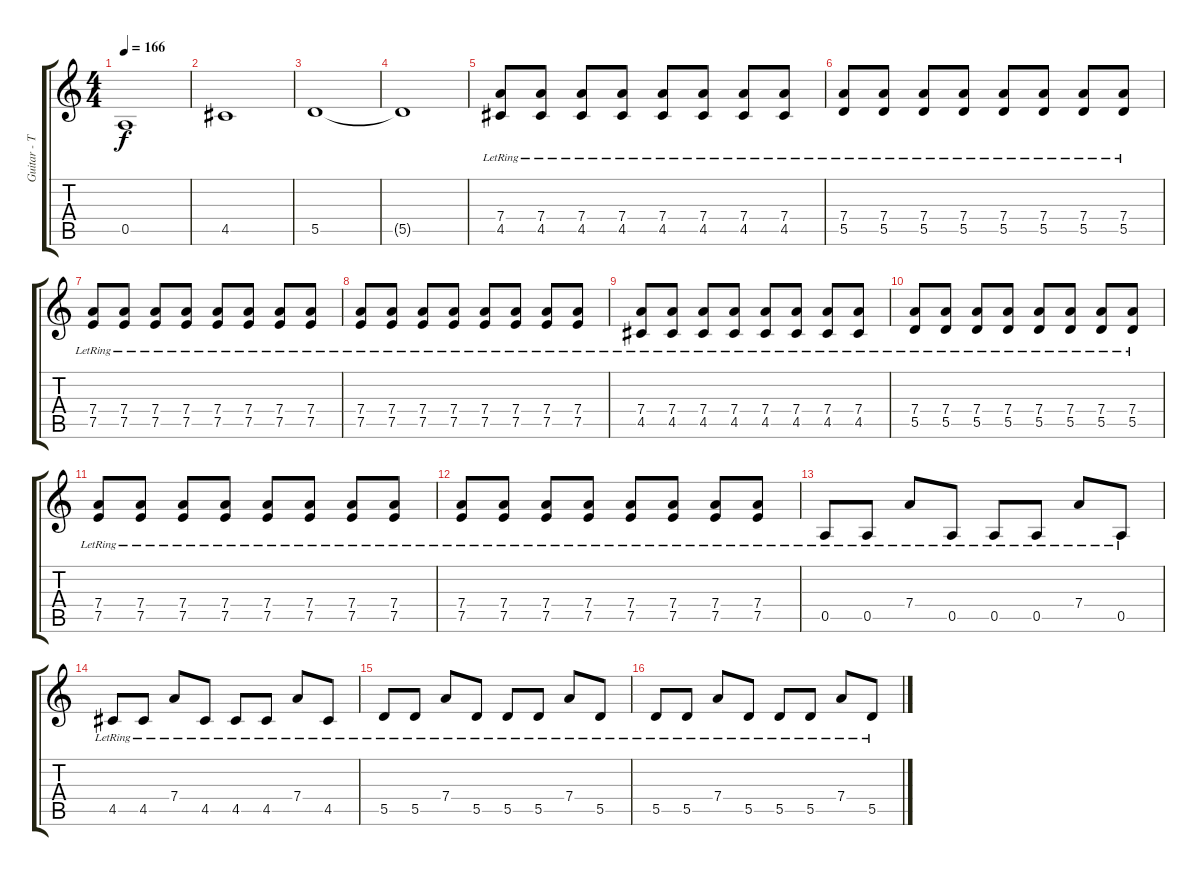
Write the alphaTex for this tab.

\track ("Guitar - Tom DeLonge" "Guitar - T") {instrument electricguitarclean}
\staff {score tabs}
\tuning (E4 B3 G3 D3 A2 E2) {hide}
\ts (4 4)
\tempo 166
\clef g2
\ks c
0.5.1{dy f} |
4.5.1 |
5.5.1 |
5.5{t}.1 |
(7.4{lr} 4.5{lr}).8 (7.4{lr} 4.5{lr}).8 (7.4{lr} 4.5{lr}).8 (7.4{lr} 4.5{lr}).8 (7.4{lr} 4.5{lr}).8 (7.4{lr} 4.5{lr}).8 (7.4{lr} 4.5{lr}).8 (7.4{lr} 4.5{lr}).8 |
(7.4{lr} 5.5{lr}).8 (7.4{lr} 5.5{lr}).8 (7.4{lr} 5.5{lr}).8 (7.4{lr} 5.5{lr}).8 (7.4{lr} 5.5{lr}).8 (7.4{lr} 5.5{lr}).8 (7.4{lr} 5.5{lr}).8 (7.4{lr} 5.5{lr}).8 |
(7.4{lr} 7.5{lr}).8 (7.4{lr} 7.5{lr}).8 (7.4{lr} 7.5{lr}).8 (7.4{lr} 7.5{lr}).8 (7.4{lr} 7.5{lr}).8 (7.4{lr} 7.5{lr}).8 (7.4{lr} 7.5{lr}).8 (7.4{lr} 7.5{lr}).8 |
(7.4{lr} 7.5{lr}).8 (7.4{lr} 7.5{lr}).8 (7.4{lr} 7.5{lr}).8 (7.4{lr} 7.5{lr}).8 (7.4{lr} 7.5{lr}).8 (7.4{lr} 7.5{lr}).8 (7.4{lr} 7.5{lr}).8 (7.4{lr} 7.5{lr}).8 |
(7.4{lr} 4.5{lr}).8 (7.4{lr} 4.5{lr}).8 (7.4{lr} 4.5{lr}).8 (7.4{lr} 4.5{lr}).8 (7.4{lr} 4.5{lr}).8 (7.4{lr} 4.5{lr}).8 (7.4{lr} 4.5{lr}).8 (7.4{lr} 4.5{lr}).8 |
(7.4{lr} 5.5{lr}).8 (7.4{lr} 5.5{lr}).8 (7.4{lr} 5.5{lr}).8 (7.4{lr} 5.5{lr}).8 (7.4{lr} 5.5{lr}).8 (7.4{lr} 5.5{lr}).8 (7.4{lr} 5.5{lr}).8 (7.4{lr} 5.5{lr}).8 |
(7.4{lr} 7.5{lr}).8 (7.4{lr} 7.5{lr}).8 (7.4{lr} 7.5{lr}).8 (7.4{lr} 7.5{lr}).8 (7.4{lr} 7.5{lr}).8 (7.4{lr} 7.5{lr}).8 (7.4{lr} 7.5{lr}).8 (7.4{lr} 7.5{lr}).8 |
(7.4{lr} 7.5{lr}).8 (7.4{lr} 7.5{lr}).8 (7.4{lr} 7.5{lr}).8 (7.4{lr} 7.5{lr}).8 (7.4{lr} 7.5{lr}).8 (7.4{lr} 7.5{lr}).8 (7.4{lr} 7.5{lr}).8 (7.4{lr} 7.5{lr}).8 |
0.5{lr}.8 0.5{lr}.8 7.4{lr}.8 0.5{lr}.8 0.5{lr}.8 0.5{lr}.8 7.4{lr}.8 0.5{lr}.8 |
4.5{lr}.8 4.5{lr}.8 7.4{lr}.8 4.5{lr}.8 4.5{lr}.8 4.5{lr}.8 7.4{lr}.8 4.5{lr}.8 |
5.5{lr}.8 5.5{lr}.8 7.4{lr}.8 5.5{lr}.8 5.5{lr}.8 5.5{lr}.8 7.4{lr}.8 5.5{lr}.8 |
5.5{lr}.8 5.5{lr}.8 7.4{lr}.8 5.5{lr}.8 5.5{lr}.8 5.5{lr}.8 7.4{lr}.8 5.5{lr}.8
